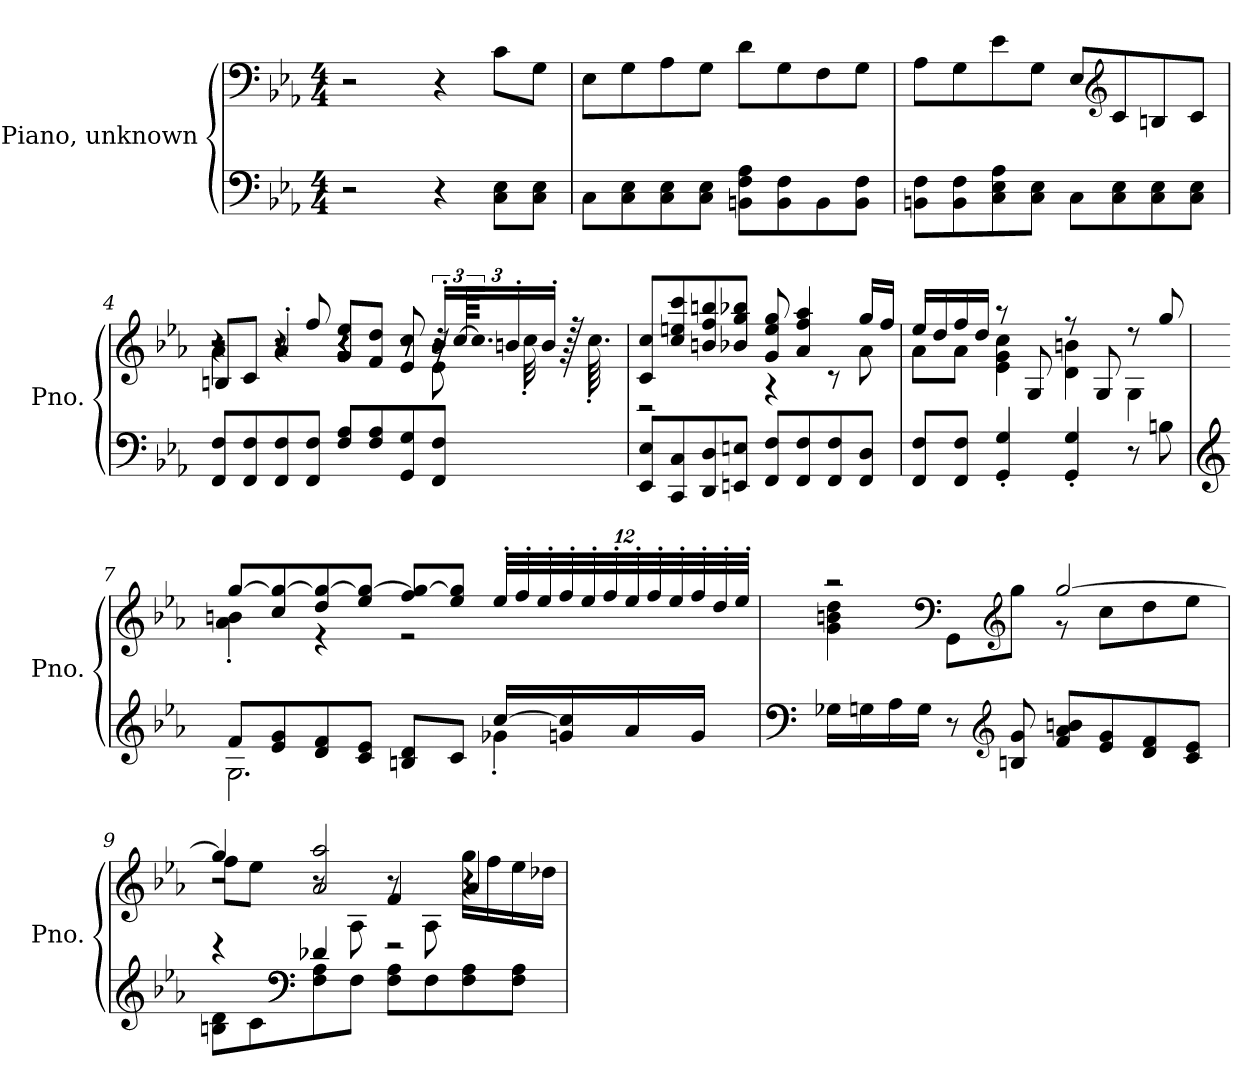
**kern	**kern
*part1	*part1
*staff2	*staff1
*I"Piano, unknown	*
*I'Pno.	*
*clefF4	*clefF4
*k[b-e-a-]	*k[b-e-a-]
*M4/4	*M4/4
*MM120	*MM120
=1	=1
2r	2r
4r	4r
8C\ 8E-\L	8c\L
8C\ 8E-\J	8G\J
=2	=2
8C\L	8E-\L
8C\ 8E-\	8G\
8C\ 8E-\	8A-\
8C\ 8E-\J	8G\J
8BBn\ 8F\ 8A-\L	8d\L
8BB\ 8F\	8G\
8BB\	8F\
8BB\ 8F\J	8G\J
=3	=3
8BBn\ 8F\L	8A-\L
8BB\ 8F\	8G\
8C\ 8E-\ 8A-\	8e-\
8C\ 8E-\J	8G\J
8C\L	8E-/L
*	*clefG2
8C\ 8E-\	8c/
8C\ 8E-\	8Bn/
8C\ 8E-\J	8c/J
!!LO:LB:g=z
=4	=4
*	*^
*	*	*^
*	*	*	*^
8FF/ 8F/L	4r	4a-\	8Bn/L	2r
8FF/ 8F/	.	.	8c/J	.
8FF/ 8F/	8r	4r	4a-'/	.
8FF/ 8F/J	8ff/	.	.	.
8F/ 8A-/L	8g/ 8ee-/L	4r	4r	4r
8F/ 8A-/	8f/ 8dd/J	.	.	.
8GG/ 8G/	8r	8r	8e-/ 8cc/	8r
*	*Xbrackettup	*	*brackettup	*
8FF/ 8F/J	24b-'/LL	16r	48r	8e-\
.	.	.	[96cc/KKLL	.
.	.	.	16.cc/JJ]	.
.	24bn'/	.	.	.
.	.	32cc'\	.	.
.	24b'/JJ	.	.	.
.	.	128r	.	.
.	.	64.cc'\	.	.
*	*	*v	*v	*v
=5	=5	=5
8EE-/ 8E-/L	8c/ 8cc/L	2r
8CC/ 8C/	8cc/ 8een/ 8ccc/	.
8DD/ 8D/	8bn/ 8ff/ 8bbn/	.
8EEn/ 8En/J	8b-X/ 8gg/ 8bb-X/J	.
8FF/ 8F/L	8g/ 8ee/ 8gg/	4r
8FF/ 8F/	4a-/ 4ff/ 4aa-/	.
8FF/ 8F/	.	8r
8FF/ 8D/J	16gg/LL	8a-\
.	16ff/JJ	.
!!LO:LB:g=z	!!
=6	=6	=6
8FF/ 8F/L	16ee-/LL	8a-\L
.	16dd/	.
8FF/ 8F/J	16ff/	8a-\J
.	16dd/JJ	.
4GG/' 4G/'	8r	4e-\ 4g\ 4cc\
.	8G/	.
4GG/' 4G/'	8r	4d\ 4bn\
.	8G/	.
8r	8r	4G\
8Bn\	8gg/	.
=7	=7	=7
*clefG2	*	*
*^	*	*
8f/L	2.G\	[8gg/L	4a-\' 4bn\'
8e-/ 8g/	.	8cc/ 8gg/_	.
8d/ 8f/	.	8dd/ 8gg/_	4r
8c/ 8e-/J	.	8ee-/ 8gg/_J	.
8Bn/ 8d/L	.	8ff/ 8gg/_L	2r
8c/J	.	8ee-/ 8gg/]J	.
*	*	*Xbrackettup	*
[16cc/LL	4g-X'\	48ee-'/LLL	.
.	.	48ff'/	.
.	.	48ee-'/	.
16gn/ 16cc/]	.	48ff'/	.
.	.	48ee-'/	.
.	.	48ff'/	.
16a-/	.	48ee-'/	.
.	.	48ff'/	.
.	.	48ee-'/	.
16g/JJ	.	48ff'/	.
.	.	48dd'/	.
.	.	48ee-'/JJJ	.
*v	*v	*	*
!!LO:LB:g=z	!!
=8	=8	=8
*clefF4	*	*
16G-X\LL	2r	4g\ 4bn\ 4dd\
16Gn\	.	.
16A-\	.	.
16G\JJ	.	.
*	*clefF4	*
8r	.	8GG\L
*clefG2	*clefG2	*
8Bn/ 8g/	.	8gg\J
8f/ 8a-/ 8bn/L	[2gg/	8r
8e-/ 8g/	.	8cc\L
8d/ 8f/	.	8dd\
8c/ 8e-/J	.	8ee-\J
=9	=9	=9
*^	*	*^
4r	8Bn\ 8d\L	4gg/]	8ff\L	2r
.	8c\	.	8ee-\J	.
*clefF4	*	*	*	*
4d-X/	8F\ 8A-\	2a-/ 2aa-/	8r	.
.	8F\J	.	8A-\	.
2r	8F\ 8A-\L	.	8r	4f/
.	8F\	.	8A-\	.
.	8F\ 8A-\	4r	16gg\LL	4a-/
.	.	.	16ff\	.
.	8F\ 8A-\J	.	16ee-\	.
.	.	.	16dd-X\JJ	.
*v	*v	*	*	*
*	*v	*v	*v
=	=
*-	*-
